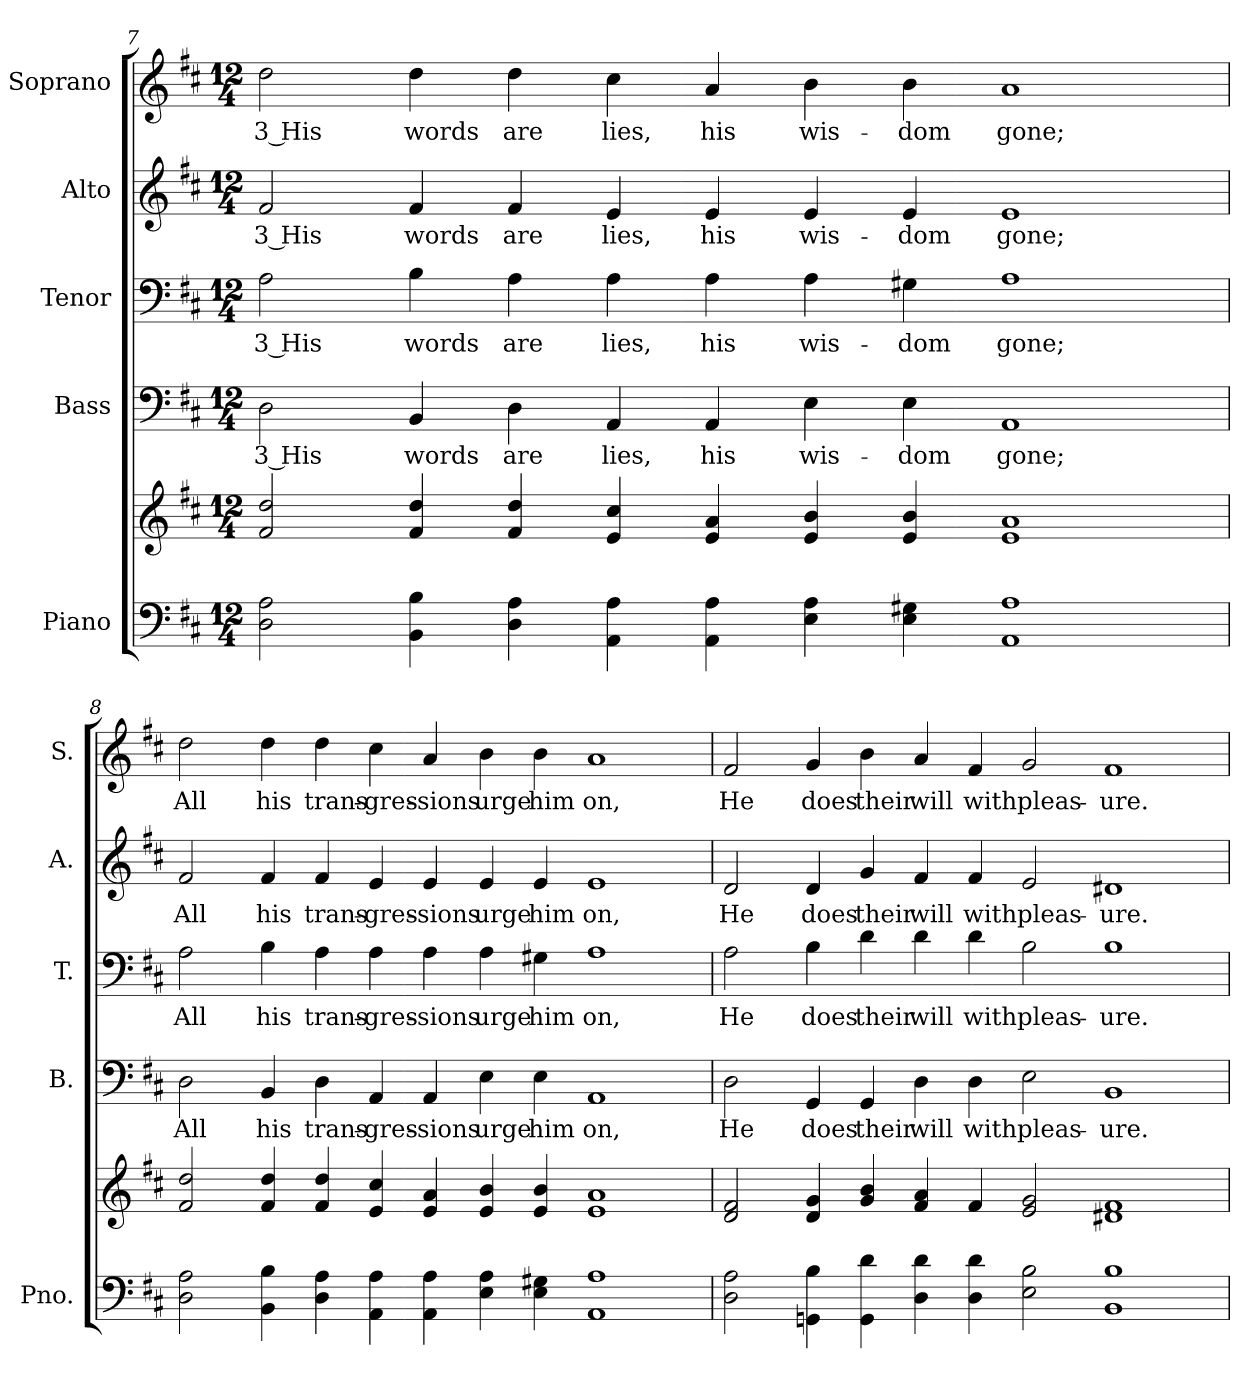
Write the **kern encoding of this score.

**kern	**kern	**kern	**text	**kern	**text	**kern	**text	**kern	**text
*part5	*part5	*part4	*part4	*part3	*part3	*part2	*part2	*part1	*part1
*staff6	*staff5	*staff4	*staff4	*staff3	*staff3	*staff2	*staff2	*staff1	*staff1
*I"Piano	*	*I"Bass	*	*I"Tenor	*	*I"Alto	*	*I"Soprano	*
*I'Pno.	*	*I'B.	*	*I'T.	*	*I'A.	*	*I'S.	*
!!LO:PB:g=z
*clefF4	*clefG2	*clefF4	*	*clefF4	*	*clefG2	*	*clefG2	*
*k[f#c#]	*k[f#c#]	*k[f#c#]	*	*k[f#c#]	*	*k[f#c#]	*	*k[f#c#]	*
*D:	*D:	*D:	*	*D:	*	*D:	*	*D:	*
*M12/4	*M12/4	*M12/4	*	*M12/4	*	*M12/4	*	*M12/4	*
=7	=7	=7	=7	=7	=7	=7	=7	=7	=7
!	!	!	!LO:LY:b:color=#000000	!	!	!	!	!	!
!	!	!	!	!	!LO:LY:b:color=#000000	!	!	!	!
!	!	!	!	!	!	!	!LO:LY:b:color=#000000	!	!
!	!	!	!	!	!	!	!	!	!LO:LY:b:color=#000000
2Di\ 2Ai	2f#i/ 2ddi	2Di\	3 His	2Ai\	3 His	2f#i/	3 His	2ddi\	3 His
!	!	!	!LO:LY:b:color=#000000	!	!	!	!	!	!
!	!	!	!	!	!LO:LY:b:color=#000000	!	!	!	!
!	!	!	!	!	!	!	!LO:LY:b:color=#000000	!	!
!	!	!	!	!	!	!	!	!	!LO:LY:b:color=#000000
4BBi\ 4Bi	4f#i/ 4ddi	4BBi/	words	4Bi\	words	4f#i/	words	4ddi\	words
!	!	!	!LO:LY:b:color=#000000	!	!	!	!	!	!
!	!	!	!	!	!LO:LY:b:color=#000000	!	!	!	!
!	!	!	!	!	!	!	!LO:LY:b:color=#000000	!	!
!	!	!	!	!	!	!	!	!	!LO:LY:b:color=#000000
4Di\ 4Ai	4f#i/ 4ddi	4Di\	are	4Ai\	are	4f#i/	are	4ddi\	are
!	!	!	!LO:LY:b:color=#000000	!	!	!	!	!	!
!	!	!	!	!	!LO:LY:b:color=#000000	!	!	!	!
!	!	!	!	!	!	!	!LO:LY:b:color=#000000	!	!
!	!	!	!	!	!	!	!	!	!LO:LY:b:color=#000000
4AAi\ 4Ai	4ei/ 4cc#i	4AAi/	lies,	4Ai\	lies,	4ei/	lies,	4cc#i\	lies,
!	!	!	!LO:LY:b:color=#000000	!	!	!	!	!	!
!	!	!	!	!	!LO:LY:b:color=#000000	!	!	!	!
!	!	!	!	!	!	!	!LO:LY:b:color=#000000	!	!
!	!	!	!	!	!	!	!	!	!LO:LY:b:color=#000000
4AAi\ 4Ai	4ei/ 4ai	4AAi/	his	4Ai\	his	4ei/	his	4ai/	his
!	!	!	!LO:LY:b:color=#000000	!	!	!	!	!	!
!	!	!	!	!	!LO:LY:b:color=#000000	!	!	!	!
!	!	!	!	!	!	!	!LO:LY:b:color=#000000	!	!
!	!	!	!	!	!	!	!	!	!LO:LY:b:color=#000000
4Ei\ 4Ai	4ei/ 4bi	4Ei\	wis-	4Ai\	wis-	4ei/	wis-	4bi\	wis-
!	!	!	!LO:LY:b:color=#000000	!	!	!	!	!	!
!	!	!	!	!	!LO:LY:b:color=#000000	!	!	!	!
!	!	!	!	!	!	!	!LO:LY:b:color=#000000	!	!
!	!	!	!	!	!	!	!	!	!LO:LY:b:color=#000000
4Ei\ 4G#Xi	4ei/ 4bi	4Ei\	-dom	4G#Xi\	-dom	4ei/	-dom	4bi\	-dom
!	!	!	!LO:LY:b:color=#000000	!	!	!	!	!	!
!	!	!	!	!	!LO:LY:b:color=#000000	!	!	!	!
!	!	!	!	!	!	!	!LO:LY:b:color=#000000	!	!
!	!	!	!	!	!	!	!	!	!LO:LY:b:color=#000000
1AAi 1Ai	1ei 1ai	1AAi	gone;	1Ai	gone;	1ei	gone;	1ai	gone;
=8	=8	=8	=8	=8	=8	=8	=8	=8	=8
!	!	!	!LO:LY:b:color=#000000	!	!	!	!	!	!
!	!	!	!	!	!LO:LY:b:color=#000000	!	!	!	!
!	!	!	!	!	!	!	!LO:LY:b:color=#000000	!	!
!	!	!	!	!	!	!	!	!	!LO:LY:b:color=#000000
2Di\ 2Ai	2f#i/ 2ddi	2Di\	All	2Ai\	All	2f#i/	All	2ddi\	All
!	!	!	!LO:LY:b:color=#000000	!	!	!	!	!	!
!	!	!	!	!	!LO:LY:b:color=#000000	!	!	!	!
!	!	!	!	!	!	!	!LO:LY:b:color=#000000	!	!
!	!	!	!	!	!	!	!	!	!LO:LY:b:color=#000000
4BBi\ 4Bi	4f#i/ 4ddi	4BBi/	his	4Bi\	his	4f#i/	his	4ddi\	his
!	!	!	!LO:LY:b:color=#000000	!	!	!	!	!	!
!	!	!	!	!	!LO:LY:b:color=#000000	!	!	!	!
!	!	!	!	!	!	!	!LO:LY:b:color=#000000	!	!
!	!	!	!	!	!	!	!	!	!LO:LY:b:color=#000000
4Di\ 4Ai	4f#i/ 4ddi	4Di\	trans-	4Ai\	trans-	4f#i/	trans-	4ddi\	trans-
!	!	!	!LO:LY:b:color=#000000	!	!	!	!	!	!
!	!	!	!	!	!LO:LY:b:color=#000000	!	!	!	!
!	!	!	!	!	!	!	!LO:LY:b:color=#000000	!	!
!	!	!	!	!	!	!	!	!	!LO:LY:b:color=#000000
4AAi\ 4Ai	4ei/ 4cc#i	4AAi/	-gres-	4Ai\	-gres-	4ei/	-gres-	4cc#i\	-gres-
!	!	!	!LO:LY:b:color=#000000	!	!	!	!	!	!
!	!	!	!	!	!LO:LY:b:color=#000000	!	!	!	!
!	!	!	!	!	!	!	!LO:LY:b:color=#000000	!	!
!	!	!	!	!	!	!	!	!	!LO:LY:b:color=#000000
4AAi\ 4Ai	4ei/ 4ai	4AAi/	-sions	4Ai\	-sions	4ei/	-sions	4ai/	-sions
!	!	!	!LO:LY:b:color=#000000	!	!	!	!	!	!
!	!	!	!	!	!LO:LY:b:color=#000000	!	!	!	!
!	!	!	!	!	!	!	!LO:LY:b:color=#000000	!	!
!	!	!	!	!	!	!	!	!	!LO:LY:b:color=#000000
4Ei\ 4Ai	4ei/ 4bi	4Ei\	urge	4Ai\	urge	4ei/	urge	4bi\	urge
!	!	!	!LO:LY:b:color=#000000	!	!	!	!	!	!
!	!	!	!	!	!LO:LY:b:color=#000000	!	!	!	!
!	!	!	!	!	!	!	!LO:LY:b:color=#000000	!	!
!	!	!	!	!	!	!	!	!	!LO:LY:b:color=#000000
4Ei\ 4G#Xi	4ei/ 4bi	4Ei\	him	4G#Xi\	him	4ei/	him	4bi\	him
!	!	!	!LO:LY:b:color=#000000	!	!	!	!	!	!
!	!	!	!	!	!LO:LY:b:color=#000000	!	!	!	!
!	!	!	!	!	!	!	!LO:LY:b:color=#000000	!	!
!	!	!	!	!	!	!	!	!	!LO:LY:b:color=#000000
1AAi 1Ai	1ei 1ai	1AAi	on,	1Ai	on,	1ei	on,	1ai	on,
!!LO:PB:g=z
=9	=9	=9	=9	=9	=9	=9	=9	=9	=9
!	!	!	!LO:LY:b:color=#000000	!	!	!	!	!	!
!	!	!	!	!	!LO:LY:b:color=#000000	!	!	!	!
!	!	!	!	!	!	!	!LO:LY:b:color=#000000	!	!
!	!	!	!	!	!	!	!	!	!LO:LY:b:color=#000000
2Di\ 2Ai	2di/ 2f#i	2Di\	He	2Ai\	He	2di/	He	2f#i/	He
!	!	!	!LO:LY:b:color=#000000	!	!	!	!	!	!
!	!	!	!	!	!LO:LY:b:color=#000000	!	!	!	!
!	!	!	!	!	!	!	!LO:LY:b:color=#000000	!	!
!	!	!	!	!	!	!	!	!	!LO:LY:b:color=#000000
4GGni\ 4Bi	4di/ 4gi	4GGi/	does	4Bi\	does	4di/	does	4gi/	does
!	!	!	!LO:LY:b:color=#000000	!	!	!	!	!	!
!	!	!	!	!	!LO:LY:b:color=#000000	!	!	!	!
!	!	!	!	!	!	!	!LO:LY:b:color=#000000	!	!
!	!	!	!	!	!	!	!	!	!LO:LY:b:color=#000000
4GGi\ 4di	4gi/ 4bi	4GGi/	their	4di\	their	4gi/	their	4bi\	their
!	!	!	!LO:LY:b:color=#000000	!	!	!	!	!	!
!	!	!	!	!	!LO:LY:b:color=#000000	!	!	!	!
!	!	!	!	!	!	!	!LO:LY:b:color=#000000	!	!
!	!	!	!	!	!	!	!	!	!LO:LY:b:color=#000000
4Di\ 4di	4f#i/ 4ai	4Di\	will	4di\	will	4f#i/	will	4ai/	will
!	!	!	!LO:LY:b:color=#000000	!	!	!	!	!	!
!	!	!	!	!	!LO:LY:b:color=#000000	!	!	!	!
!	!	!	!	!	!	!	!LO:LY:b:color=#000000	!	!
!	!	!	!	!	!	!	!	!	!LO:LY:b:color=#000000
4Di\ 4di	4f#i/	4Di\	with	4di\	with	4f#i/	with	4f#i/	with
!	!	!	!LO:LY:b:color=#000000	!	!	!	!	!	!
!	!	!	!	!	!LO:LY:b:color=#000000	!	!	!	!
!	!	!	!	!	!	!	!LO:LY:b:color=#000000	!	!
!	!	!	!	!	!	!	!	!	!LO:LY:b:color=#000000
2Ei\ 2Bi	2ei/ 2gi	2Ei\	pleas-	2Bi\	pleas-	2ei/	pleas-	2gi/	pleas-
!	!	!	!LO:LY:b:color=#000000	!	!	!	!	!	!
!	!	!	!	!	!LO:LY:b:color=#000000	!	!	!	!
!	!	!	!	!	!	!	!LO:LY:b:color=#000000	!	!
!	!	!	!	!	!	!	!	!	!LO:LY:b:color=#000000
1BBi 1Bi	1d#Xi 1f#i	1BBi	-ure.	1Bi	-ure.	1d#Xi	-ure.	1f#i	-ure.
=	=	=	=	=	=	=	=	=	=
*-	*-	*-	*-	*-	*-	*-	*-	*-	*-
